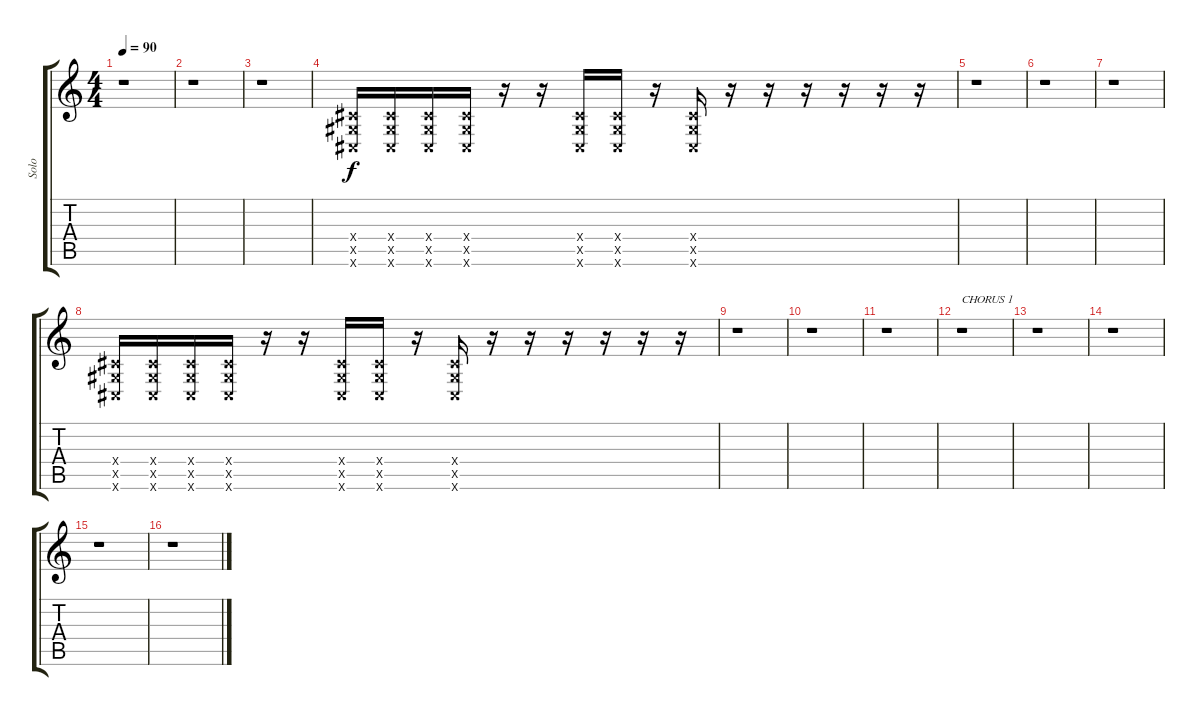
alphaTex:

\track ("Solo" "Solo") {instrument distortionguitar}
\staff {score tabs}
\tuning (Eb4 Bb3 Gb3 Db3 Ab2 Db2) {hide}
\ts (4 4)
\tempo 90
\clef g2
\ks c
r.1{dy f} |
r.1 |
r.1 |
(0.4{x} 0.5{x} 0.6{x}).16 (0.4{x} 0.5{x} 0.6{x}).16 (0.4{x} 0.5{x} 0.6{x}).16 (0.4{x} 0.5{x} 0.6{x}).16 r.16 r.16 (0.4{x} 0.5{x} 0.6{x}).16 (0.4{x} 0.5{x} 0.6{x}).16 r.16 (0.4{x} 0.5{x} 0.6{x}).16 r.16 r.16 r.16 r.16 r.16 r.16 |
r.1 |
r.1 |
r.1 |
(0.4{x} 0.5{x} 0.6{x}).16 (0.4{x} 0.5{x} 0.6{x}).16 (0.4{x} 0.5{x} 0.6{x}).16 (0.4{x} 0.5{x} 0.6{x}).16 r.16 r.16 (0.4{x} 0.5{x} 0.6{x}).16 (0.4{x} 0.5{x} 0.6{x}).16 r.16 (0.4{x} 0.5{x} 0.6{x}).16 r.16 r.16 r.16 r.16 r.16 r.16 |
r.1 |
r.1 |
r.1 |
r.1{txt "CHORUS 1"} |
r.1 |
r.1 |
r.1 |
r.1
